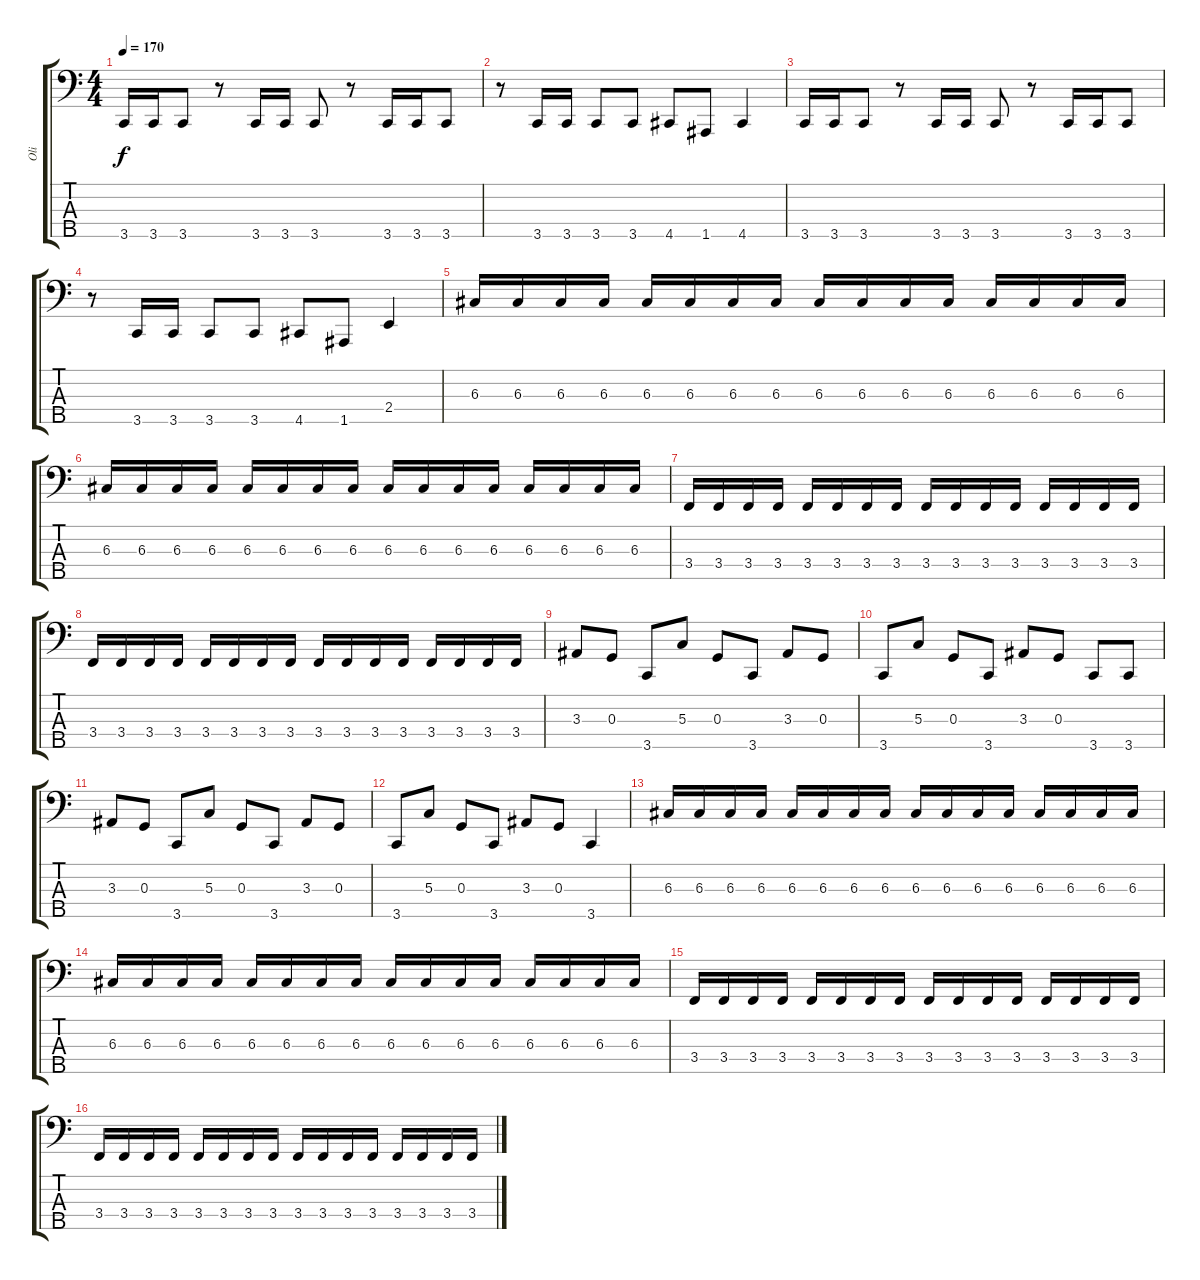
\track ("Oli" "Oli") {instrument electricbasspick}
\staff {score tabs}
\tuning (F2 C2 G1 D1 A0) {hide}
\ts (4 4)
\tempo 170
\clef f4
\ks c
3.5.16{dy f} 3.5.16 3.5.8 r.8 3.5.16 3.5.16 3.5.8 r.8 3.5.16 3.5.16 3.5.8 |
r.8 3.5.16 3.5.16 3.5.8 3.5.8 4.5.8 1.5.8 4.5.4 |
3.5.16 3.5.16 3.5.8 r.8 3.5.16 3.5.16 3.5.8 r.8 3.5.16 3.5.16 3.5.8 |
r.8 3.5.16 3.5.16 3.5.8 3.5.8 4.5.8 1.5.8 2.4.4 |
6.3.16 6.3.16 6.3.16 6.3.16 6.3.16 6.3.16 6.3.16 6.3.16 6.3.16 6.3.16 6.3.16 6.3.16 6.3.16 6.3.16 6.3.16 6.3.16 |
6.3.16 6.3.16 6.3.16 6.3.16 6.3.16 6.3.16 6.3.16 6.3.16 6.3.16 6.3.16 6.3.16 6.3.16 6.3.16 6.3.16 6.3.16 6.3.16 |
3.4.16 3.4.16 3.4.16 3.4.16 3.4.16 3.4.16 3.4.16 3.4.16 3.4.16 3.4.16 3.4.16 3.4.16 3.4.16 3.4.16 3.4.16 3.4.16 |
3.4.16 3.4.16 3.4.16 3.4.16 3.4.16 3.4.16 3.4.16 3.4.16 3.4.16 3.4.16 3.4.16 3.4.16 3.4.16 3.4.16 3.4.16 3.4.16 |
3.3.8 0.3.8 3.5.8 5.3.8 0.3.8 3.5.8 3.3.8 0.3.8 |
3.5.8 5.3.8 0.3.8 3.5.8 3.3.8 0.3.8 3.5.8 3.5.8 |
3.3.8 0.3.8 3.5.8 5.3.8 0.3.8 3.5.8 3.3.8 0.3.8 |
3.5.8 5.3.8 0.3.8 3.5.8 3.3.8 0.3.8 3.5.4 |
6.3.16 6.3.16 6.3.16 6.3.16 6.3.16 6.3.16 6.3.16 6.3.16 6.3.16 6.3.16 6.3.16 6.3.16 6.3.16 6.3.16 6.3.16 6.3.16 |
6.3.16 6.3.16 6.3.16 6.3.16 6.3.16 6.3.16 6.3.16 6.3.16 6.3.16 6.3.16 6.3.16 6.3.16 6.3.16 6.3.16 6.3.16 6.3.16 |
3.4.16 3.4.16 3.4.16 3.4.16 3.4.16 3.4.16 3.4.16 3.4.16 3.4.16 3.4.16 3.4.16 3.4.16 3.4.16 3.4.16 3.4.16 3.4.16 |
3.4.16 3.4.16 3.4.16 3.4.16 3.4.16 3.4.16 3.4.16 3.4.16 3.4.16 3.4.16 3.4.16 3.4.16 3.4.16 3.4.16 3.4.16 3.4.16
